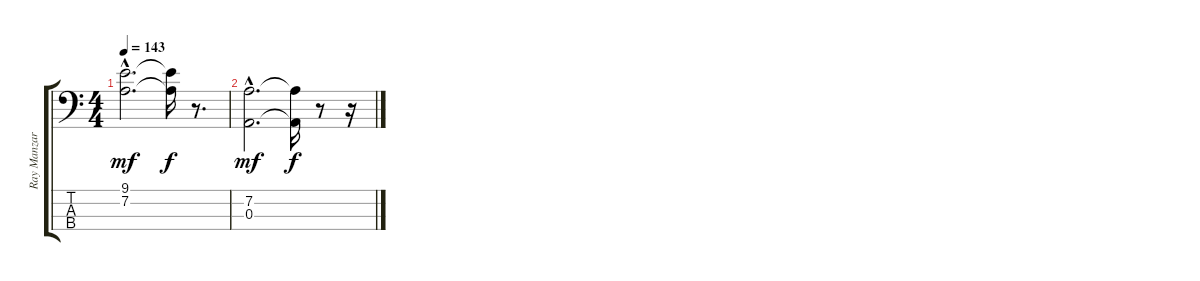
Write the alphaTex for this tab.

\track ("Ray Manzarek (Bajo)" "Ray Manzar") {instrument acousticbass}
\staff {score tabs}
\tuning (G2 D2 A1 E1) {hide}
\ts (4 4)
\tempo 143
\clef f4
\ks c
(9.1{hac} 7.2{hac}).2{d dy mf} (9.1{t} 7.2{t}).16{dy f} r.8{d} |
(7.2{hac} 0.3{hac}).2{d dy mf} (7.2{t} 0.3{t}).16{dy f} r.8 r.16
